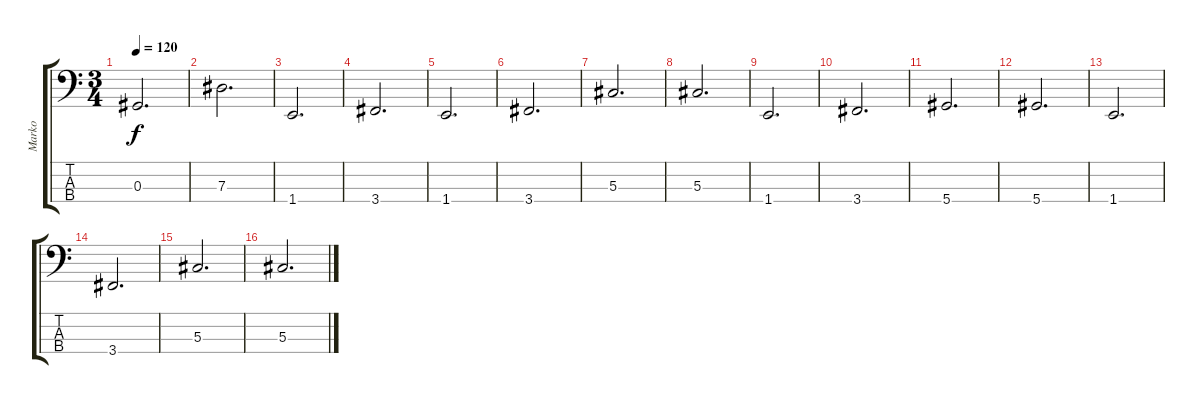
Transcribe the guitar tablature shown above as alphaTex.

\track ("Marko" "Marko") {instrument electricbasspick}
\staff {score tabs}
\tuning (Gb2 Db2 Ab1 Eb1) {hide}
\ts (3 4)
\tempo 120
\clef f4
\ks c
0.3.2{d dy f} |
7.3.2{d} |
1.4.2{d} |
3.4.2{d} |
1.4.2{d} |
3.4.2{d} |
5.3.2{d} |
5.3.2{d} |
1.4.2{d} |
3.4.2{d} |
5.4.2{d} |
5.4.2{d} |
1.4.2{d} |
3.4.2{d} |
5.3.2{d} |
5.3.2{d}
